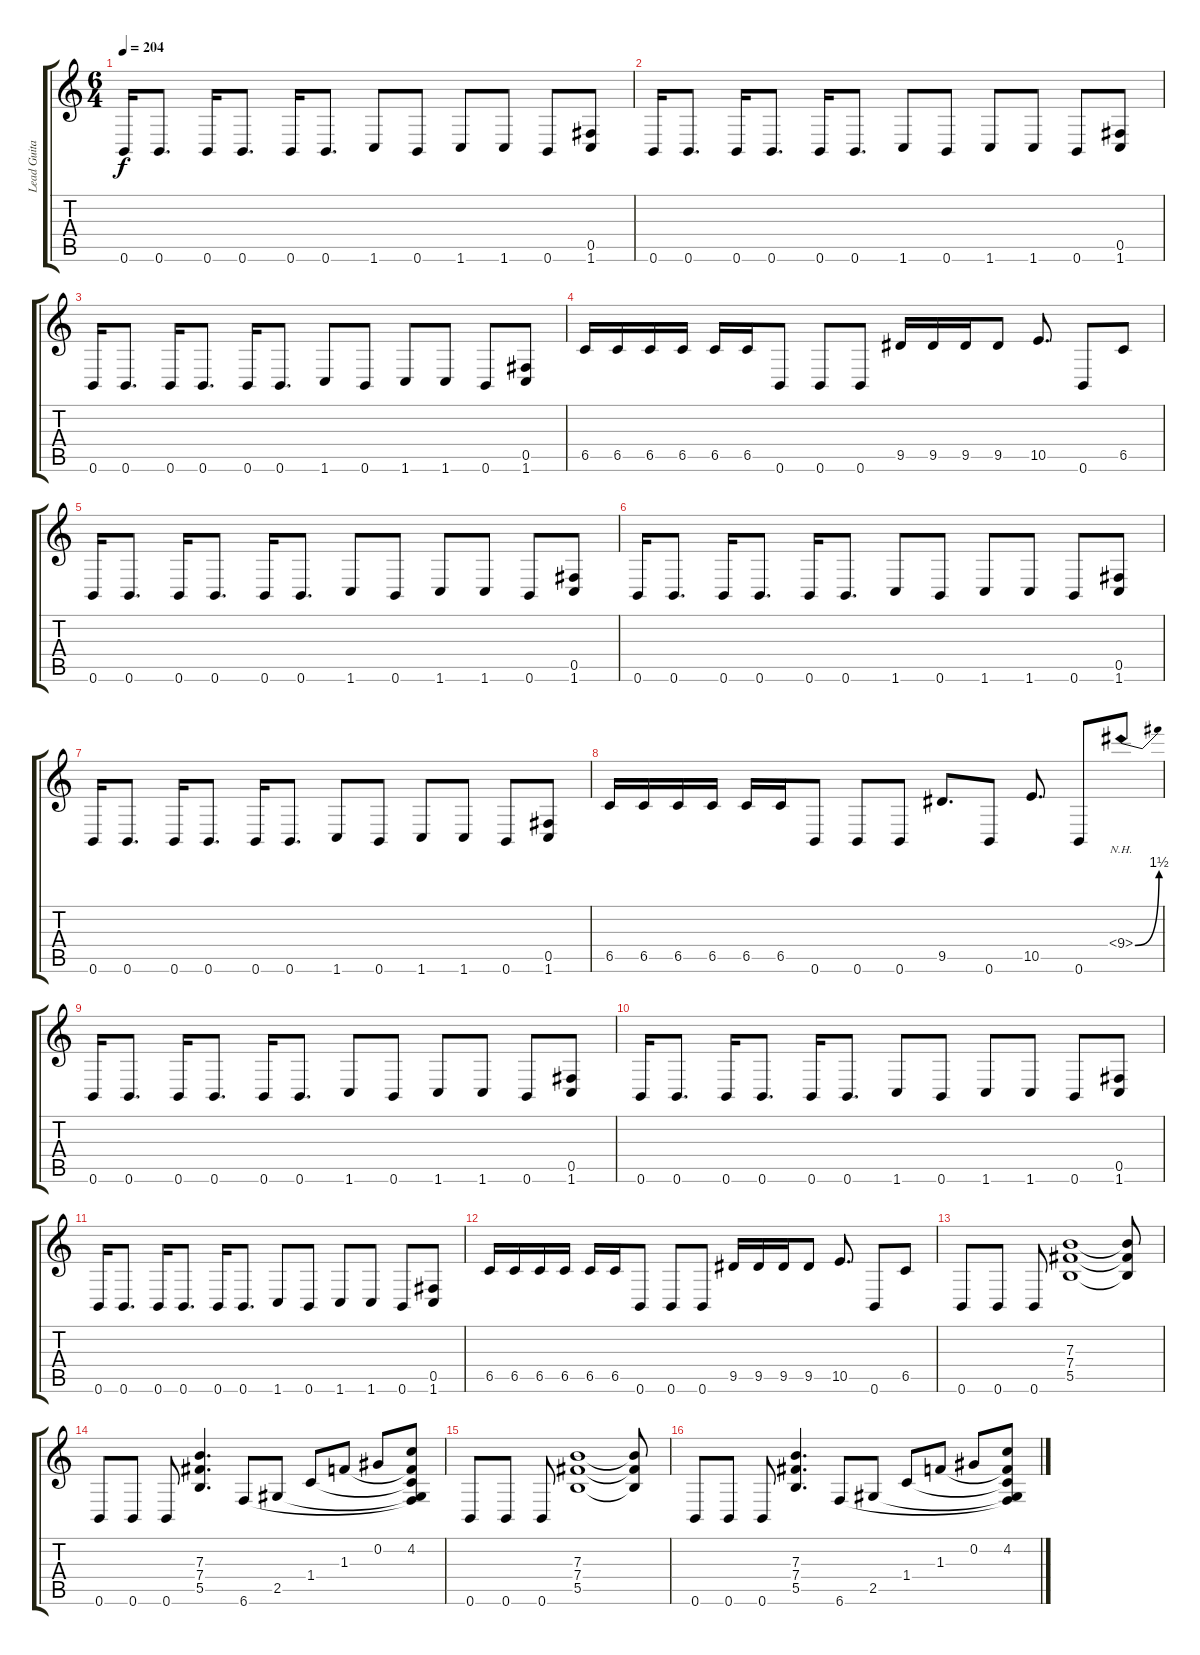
\track ("Lead Guitar" "Lead Guita") {instrument distortionguitar}
\staff {score tabs}
\tuning (Db4 Ab3 E3 B2 Gb2 B1) {hide}
\ts (6 4)
\tempo 204
\clef g2
\ks c
0.6.16{dy f} 0.6.8{d} 0.6.16 0.6.8{d} 0.6.16 0.6.8{d} 1.6.8 0.6.8 1.6.8 1.6.8 0.6.8 (0.5 1.6).8 |
0.6.16 0.6.8{d} 0.6.16 0.6.8{d} 0.6.16 0.6.8{d} 1.6.8 0.6.8 1.6.8 1.6.8 0.6.8 (0.5 1.6).8 |
0.6.16 0.6.8{d} 0.6.16 0.6.8{d} 0.6.16 0.6.8{d} 1.6.8 0.6.8 1.6.8 1.6.8 0.6.8 (0.5 1.6).8 |
6.5.16 6.5.16 6.5.16 6.5.16 6.5.16 6.5.16 0.6.8 0.6.8 0.6.8 9.5.16 9.5.16 9.5.16 9.5.8 10.5.8{d} 0.6.8 6.5.8 |
0.6.16 0.6.8{d} 0.6.16 0.6.8{d} 0.6.16 0.6.8{d} 1.6.8 0.6.8 1.6.8 1.6.8 0.6.8 (0.5 1.6).8 |
0.6.16 0.6.8{d} 0.6.16 0.6.8{d} 0.6.16 0.6.8{d} 1.6.8 0.6.8 1.6.8 1.6.8 0.6.8 (0.5 1.6).8 |
0.6.16 0.6.8{d} 0.6.16 0.6.8{d} 0.6.16 0.6.8{d} 1.6.8 0.6.8 1.6.8 1.6.8 0.6.8 (0.5 1.6).8 |
6.5.16 6.5.16 6.5.16 6.5.16 6.5.16 6.5.16 0.6.8 0.6.8 0.6.8 9.5.8{d} 0.6.8 10.5.8{d} 0.6.8 9.4{be (bend 0 0 60 6) nh}.8 |
0.6.16 0.6.8{d} 0.6.16 0.6.8{d} 0.6.16 0.6.8{d} 1.6.8 0.6.8 1.6.8 1.6.8 0.6.8 (0.5 1.6).8 |
0.6.16 0.6.8{d} 0.6.16 0.6.8{d} 0.6.16 0.6.8{d} 1.6.8 0.6.8 1.6.8 1.6.8 0.6.8 (0.5 1.6).8 |
0.6.16 0.6.8{d} 0.6.16 0.6.8{d} 0.6.16 0.6.8{d} 1.6.8 0.6.8 1.6.8 1.6.8 0.6.8 (0.5 1.6).8 |
6.5.16 6.5.16 6.5.16 6.5.16 6.5.16 6.5.16 0.6.8 0.6.8 0.6.8 9.5.16 9.5.16 9.5.16 9.5.8 10.5.8{d} 0.6.8 6.5.8 |
0.6.8 0.6.8 0.6.8 (7.3 7.4 5.5).1 (7.3{t} 7.4{t} 5.5{t}).8 |
0.6.8 0.6.8 0.6.8 (7.3 7.4 5.5).4{d} 6.6.8 2.5.8 1.4.8 1.3.8 0.2.8 (4.2 1.3{t} 1.4{t} 2.5{t} 6.6{t}).8 |
0.6.8 0.6.8 0.6.8 (7.3 7.4 5.5).1 (7.3{t} 7.4{t} 5.5{t}).8 |
0.6.8 0.6.8 0.6.8 (7.3 7.4 5.5).4{d} 6.6.8 2.5.8 1.4.8 1.3.8 0.2.8 (4.2 1.3{t} 1.4{t} 2.5{t} 6.6{t}).8
